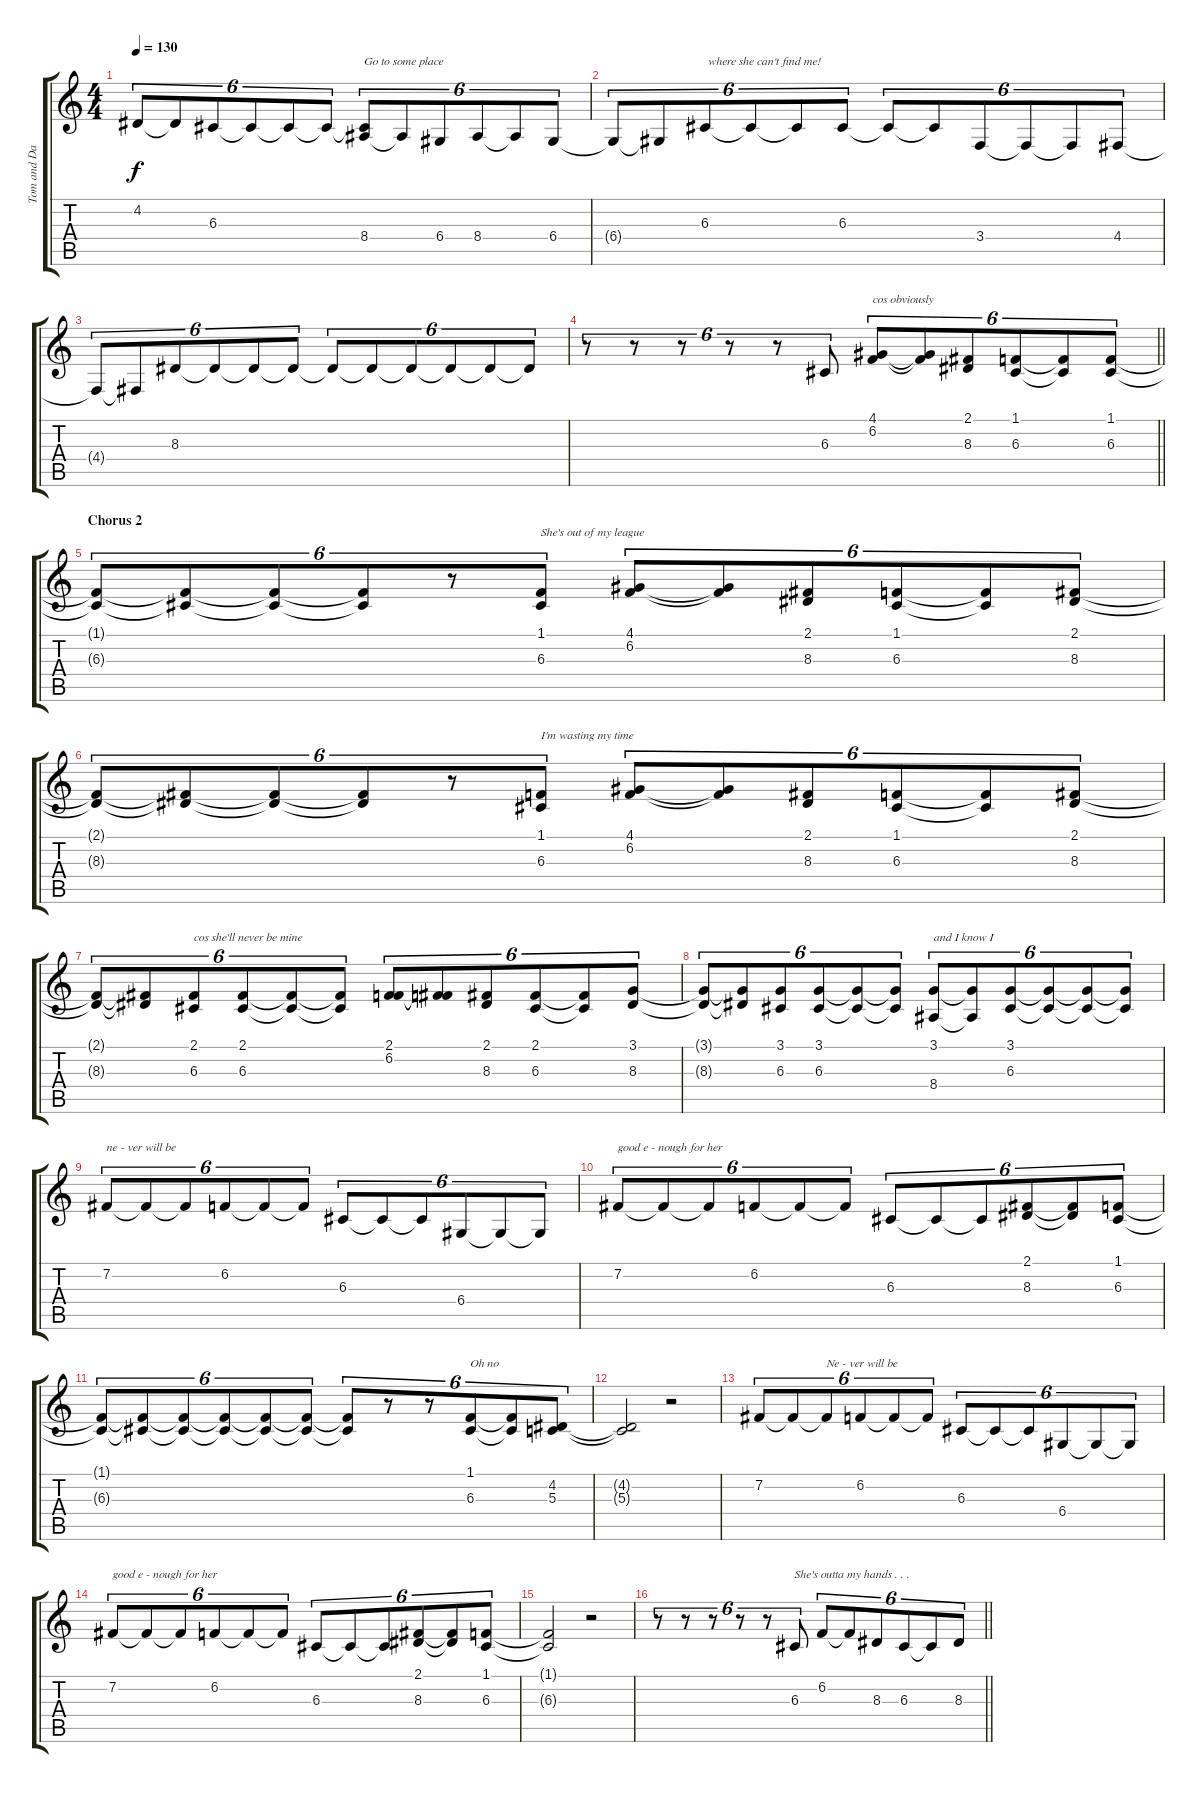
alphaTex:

\track ("Tom and Danny (Vocals with Harmonies)" "Tom and Da") {instrument clarinet}
\staff {score tabs}
\tuning (E4 B3 G3 D3 A2 E2) {hide}
\ts (4 4)
\tempo 130
\clef g2
\ks c
4.2{t}.8{tu (6 4) dy f} 4.2{t}.8{tu (6 4)} 6.3.8{tu (6 4)} 6.3{t}.8{tu (6 4)} 6.3{t}.8{tu (6 4)} 6.3{t}.8{tu (6 4)} (6.3{t} 8.4).8{tu (6 4) txt "Go to some place"} 8.4{t}.8{tu (6 4)} 6.4.8{tu (6 4)} 8.4.8{tu (6 4)} 8.4{t}.8{tu (6 4)} 6.4.8{tu (6 4)} |
6.4{t}.8{tu (6 4)} 6.4{t}.8{tu (6 4)} 6.3.8{tu (6 4) txt " where she can't find me!"} 6.3{t}.8{tu (6 4)} 6.3{t}.8{tu (6 4)} 6.3.8{tu (6 4)} 6.3{t}.8{tu (6 4)} 6.3{t}.8{tu (6 4)} 3.4.8{tu (6 4)} 3.4{t}.8{tu (6 4)} 3.4{t}.8{tu (6 4)} 4.4.8{tu (6 4)} |
4.4{t}.8{tu (6 4)} 4.4{t}.8{tu (6 4)} 8.3.8{tu (6 4)} 8.3{t}.8{tu (6 4)} 8.3{t}.8{tu (6 4)} 8.3{t}.8{tu (6 4)} 8.3{t}.8{tu (6 4)} 8.3{t}.8{tu (6 4)} 8.3{t}.8{tu (6 4)} 8.3{t}.8{tu (6 4)} 8.3{t}.8{tu (6 4)} 8.3{t}.8{tu (6 4)} |
\barLineRight lightlight
r.8{tu (6 4)} r.8{tu (6 4)} r.8{tu (6 4)} r.8{tu (6 4)} r.8{tu (6 4)} 6.3.8{tu (6 4)} (4.1 6.2).8{tu (6 4) txt "cos obviously"} (4.1{t} 6.2{t}).8{tu (6 4)} (2.1 8.3).8{tu (6 4)} (1.1 6.3).8{tu (6 4)} (1.1{t} 6.3{t}).8{tu (6 4)} (1.1 6.3).8{tu (6 4)} |
\section ("" "Chorus 2")
(1.1{t} 6.3{t}).8{tu (6 4)} (1.1{t} 6.3{t}).8{tu (6 4)} (1.1{t} 6.3{t}).8{tu (6 4)} (1.1{t} 6.3{t}).8{tu (6 4)} r.8{tu (6 4)} (1.1 6.3).8{tu (6 4) txt "She's out of my league"} (4.1 6.2).8{tu (6 4)} (4.1{t} 6.2{t}).8{tu (6 4)} (2.1 8.3).8{tu (6 4)} (1.1 6.3).8{tu (6 4)} (1.1{t} 6.3{t}).8{tu (6 4)} (2.1 8.3).8{tu (6 4)} |
(2.1{t} 8.3{t}).8{tu (6 4)} (2.1{t} 8.3{t}).8{tu (6 4)} (2.1{t} 8.3{t}).8{tu (6 4)} (2.1{t} 8.3{t}).8{tu (6 4)} r.8{tu (6 4)} (1.1 6.3).8{tu (6 4) txt "I'm wasting my time"} (4.1 6.2).8{tu (6 4)} (4.1{t} 6.2{t}).8{tu (6 4)} (2.1 8.3).8{tu (6 4)} (1.1 6.3).8{tu (6 4)} (1.1{t} 6.3{t}).8{tu (6 4)} (2.1 8.3).8{tu (6 4)} |
(2.1{t} 8.3{t}).8{tu (6 4)} (2.1{t} 8.3{t}).8{tu (6 4)} (2.1 6.3).8{tu (6 4) txt "cos she'll never be mine"} (2.1 6.3).8{tu (6 4)} (2.1{t} 6.3{t}).8{tu (6 4)} (2.1{t} 6.3{t}).8{tu (6 4)} (2.1 6.2).8{tu (6 4)} (2.1{t} 6.2{t}).8{tu (6 4)} (2.1 8.3).8{tu (6 4)} (2.1 6.3).8{tu (6 4)} (2.1{t} 6.3{t}).8{tu (6 4)} (3.1 8.3).8{tu (6 4)} |
(3.1{t} 8.3{t}).8{tu (6 4)} (3.1{t} 8.3{t}).8{tu (6 4)} (3.1 6.3).8{tu (6 4)} (3.1 6.3).8{tu (6 4)} (3.1{t} 6.3{t}).8{tu (6 4)} (3.1{t} 6.3{t}).8{tu (6 4)} (3.1 8.4).8{tu (6 4) txt "and I know I"} (3.1{t} 8.4{t}).8{tu (6 4)} (3.1 6.3).8{tu (6 4)} (3.1{t} 6.3{t}).8{tu (6 4)} (3.1{t} 6.3{t}).8{tu (6 4)} (3.1{t} 6.3{t}).8{tu (6 4)} |
7.2.8{tu (6 4) txt "ne - ver will be"} 7.2{t}.8{tu (6 4)} 7.2{t}.8{tu (6 4)} 6.2.8{tu (6 4)} 6.2{t}.8{tu (6 4)} 6.2{t}.8{tu (6 4)} 6.3.8{tu (6 4)} 6.3{t}.8{tu (6 4)} 6.3{t}.8{tu (6 4)} 6.4.8{tu (6 4)} 6.4{t}.8{tu (6 4)} 6.4{t}.8{tu (6 4)} |
7.2.8{tu (6 4) txt "good e - nough for her"} 7.2{t}.8{tu (6 4)} 7.2{t}.8{tu (6 4)} 6.2.8{tu (6 4)} 6.2{t}.8{tu (6 4)} 6.2{t}.8{tu (6 4)} 6.3.8{tu (6 4)} 6.3{t}.8{tu (6 4)} 6.3{t}.8{tu (6 4)} (2.1 8.3).8{tu (6 4)} (2.1{t} 8.3{t}).8{tu (6 4)} (1.1 6.3).8{tu (6 4)} |
(1.1{t} 6.3{t}).8{tu (6 4)} (1.1{t} 6.3{t}).8{tu (6 4)} (1.1{t} 6.3{t}).8{tu (6 4)} (1.1{t} 6.3{t}).8{tu (6 4)} (1.1{t} 6.3{t}).8{tu (6 4)} (1.1{t} 6.3{t}).8{tu (6 4)} (1.1{t} 6.3{t}).8{tu (6 4)} r.8{tu (6 4)} r.8{tu (6 4)} (1.1 6.3).8{tu (6 4) txt "Oh no"} (1.1{t} 6.3{t}).8{tu (6 4)} (4.2 5.3).8{tu (6 4)} |
(4.2{t} 5.3{t}).2 r.2 |
7.2.8{tu (6 4)} 7.2{t}.8{tu (6 4)} 7.2{t}.8{tu (6 4) txt "Ne - ver will be"} 6.2.8{tu (6 4)} 6.2{t}.8{tu (6 4)} 6.2{t}.8{tu (6 4)} 6.3.8{tu (6 4)} 6.3{t}.8{tu (6 4)} 6.3{t}.8{tu (6 4)} 6.4.8{tu (6 4)} 6.4{t}.8{tu (6 4)} 6.4{t}.8{tu (6 4)} |
7.2.8{tu (6 4) txt "good e - nough for her"} 7.2{t}.8{tu (6 4)} 7.2{t}.8{tu (6 4)} 6.2.8{tu (6 4)} 6.2{t}.8{tu (6 4)} 6.2{t}.8{tu (6 4)} 6.3.8{tu (6 4)} 6.3{t}.8{tu (6 4)} 6.3{t}.8{tu (6 4)} (2.1 8.3).8{tu (6 4)} (2.1{t} 8.3{t}).8{tu (6 4)} (1.1 6.3).8{tu (6 4)} |
(1.1{t} 6.3{t}).2 r.2 |
\barLineRight lightlight
r.8{tu (6 4)} r.8{tu (6 4)} r.8{tu (6 4)} r.8{tu (6 4)} r.8{tu (6 4)} 6.3.8{tu (6 4) txt "She's outta my hands . . ."} 6.2.8{tu (6 4)} 6.2{t}.8{tu (6 4)} 8.3.8{tu (6 4)} 6.3.8{tu (6 4)} 6.3{t}.8{tu (6 4)} 8.3.8{tu (6 4)}
